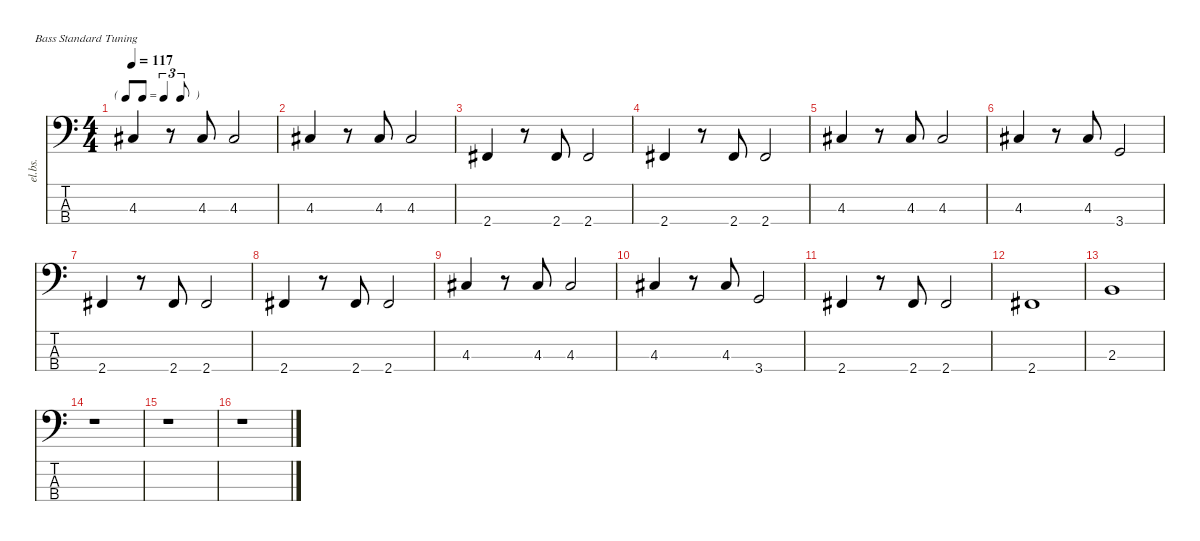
\defaultSystemsLayout 4
\hideDynamics
\bracketExtendMode nobrackets
\otherSystemsTrackNameOrientation horizontal
\track ("Basse" "el.bs.") {instrument electricbassfinger}
\staff {score tabs}
\tuning (G2 D2 A1 E1)
\ts (4 4)
\tf triplet8th
\tempo 117
\clef f4
\ks c
4.3{acc #}.4{dy f beam Up} r.8{beam Up} 4.3{acc #}.8{beam Up} 4.3{acc #}.2{beam Up} |
4.3{acc #}.4{beam Up} r.8{beam Up} 4.3{acc #}.8{beam Up} 4.3{acc #}.2{beam Up} |
2.4{acc #}.4{beam Up} r.8{beam Up} 2.4{acc #}.8{beam Up} 2.4{acc #}.2{beam Up} |
2.4{acc #}.4{beam Up} r.8{beam Up} 2.4{acc #}.8{beam Up} 2.4{acc #}.2{beam Up} |
4.3{acc #}.4{beam Up} r.8{beam Up} 4.3{acc #}.8{beam Up} 4.3{acc #}.2{beam Up} |
4.3{acc #}.4{beam Up} r.8{beam Up} 4.3{acc #}.8{beam Up} 3.4.2{beam Up} |
2.4{acc #}.4{beam Up} r.8{beam Up} 2.4{acc #}.8{beam Up} 2.4{acc #}.2{beam Up} |
2.4{acc #}.4{beam Up} r.8{beam Up} 2.4{acc #}.8{beam Up} 2.4{acc #}.2{beam Up} |
4.3{acc #}.4{beam Up} r.8{beam Up} 4.3{acc #}.8{beam Up} 4.3{acc #}.2{beam Up} |
4.3{acc #}.4{beam Up} r.8{beam Up} 4.3{acc #}.8{beam Up} 3.4.2{beam Up} |
2.4{acc #}.4{beam Up} r.8{beam Up} 2.4{acc #}.8{beam Up} 2.4{acc #}.2{beam Up} |
2.4{acc #}.1{beam Up} |
2.3.1{beam Up} |
r.1{beam Down} |
r.1{beam Down} |
r.1{beam Down}
